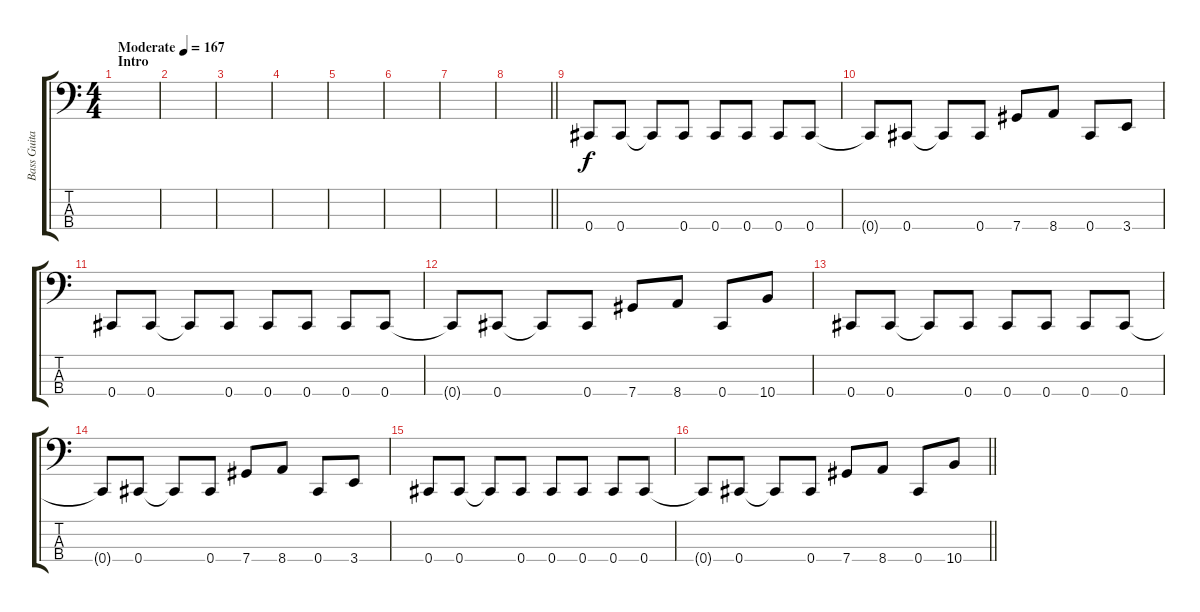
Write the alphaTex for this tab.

\track ("Bass Guitar" "Bass Guita") {instrument electricbassfinger}
\staff {score tabs}
\tuning (Gb2 Db2 Ab1 Db1) {hide}
\ts (4 4)
\section ("" "Intro")
\tempo (167 "Moderate")
\clef f4
\ks c
|
|
|
|
|
|
|
\barLineRight lightlight
|
0.4.8 0.4.8 0.4{t}.8 0.4.8 0.4.8 0.4.8 0.4.8 0.4.8 |
0.4{t}.8 0.4.8 0.4{t}.8 0.4.8 7.4.8 8.4.8 0.4.8 3.4.8 |
0.4.8 0.4.8 0.4{t}.8 0.4.8 0.4.8 0.4.8 0.4.8 0.4.8 |
0.4{t}.8 0.4.8 0.4{t}.8 0.4.8 7.4.8 8.4.8 0.4.8 10.4.8 |
0.4.8 0.4.8 0.4{t}.8 0.4.8 0.4.8 0.4.8 0.4.8 0.4.8 |
0.4{t}.8 0.4.8 0.4{t}.8 0.4.8 7.4.8 8.4.8 0.4.8 3.4.8 |
0.4.8 0.4.8 0.4{t}.8 0.4.8 0.4.8 0.4.8 0.4.8 0.4.8 |
\barLineRight lightlight
0.4{t}.8 0.4.8 0.4{t}.8 0.4.8 7.4.8 8.4.8 0.4.8 10.4.8
